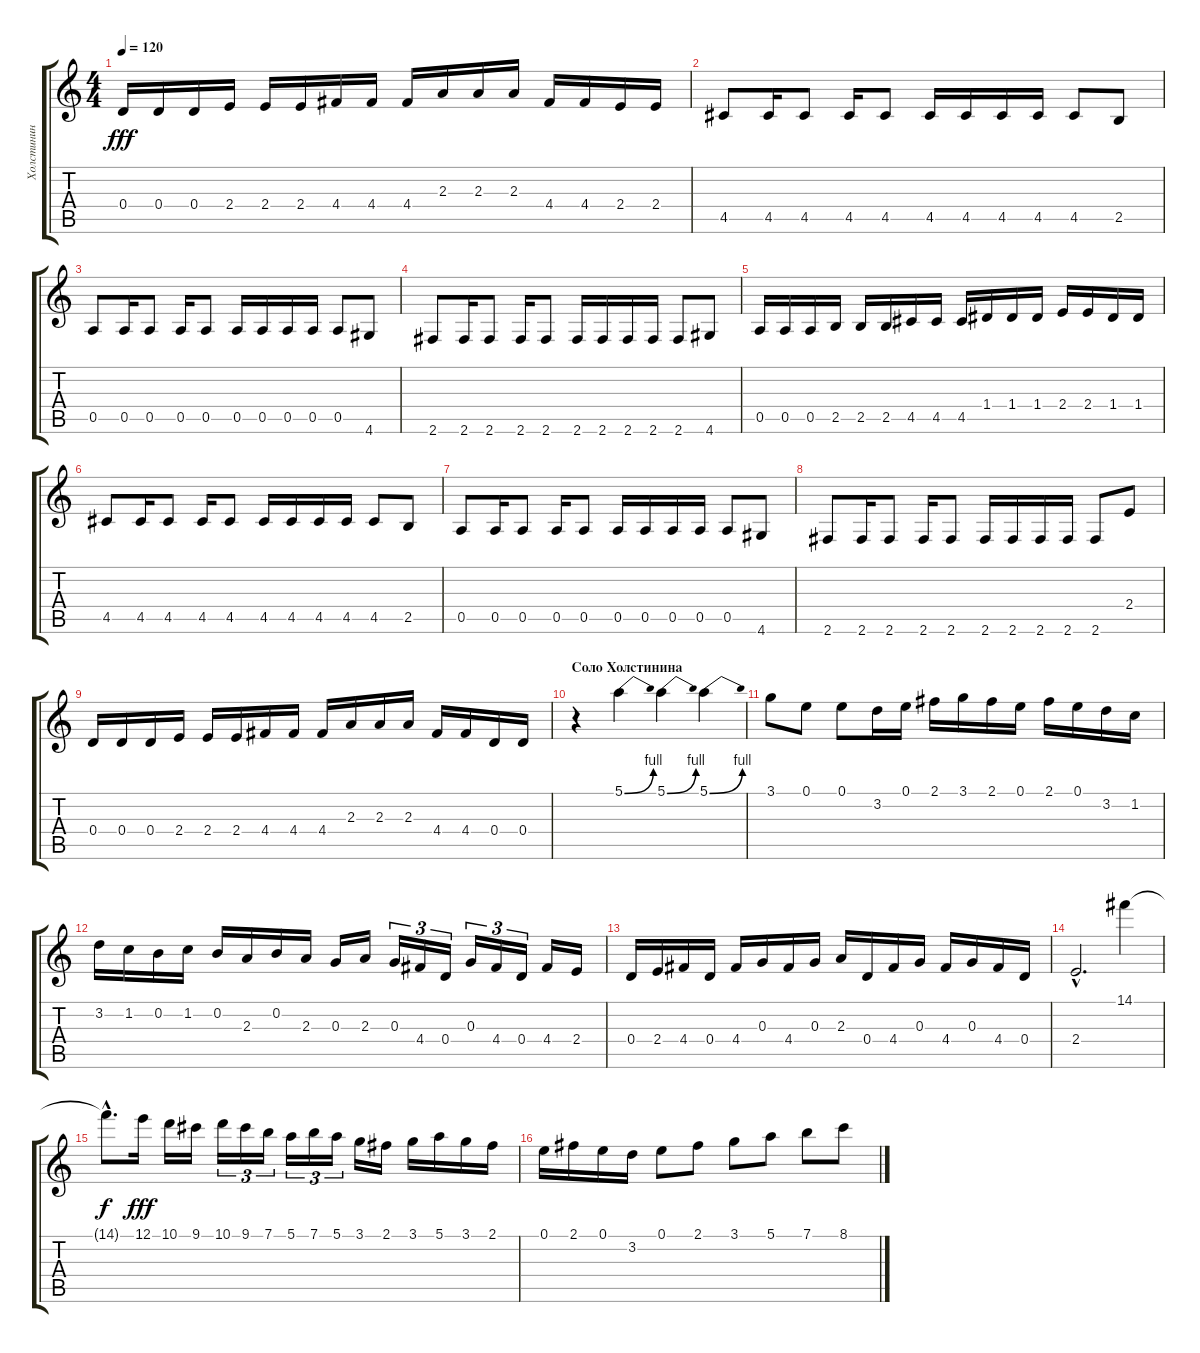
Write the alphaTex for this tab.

\track ("Холстинин" "Холстинин") {instrument overdrivenguitar}
\staff {score tabs}
\tuning (E4 B3 G3 D3 A2 E2) {hide}
\ts (4 4)
\tempo 120
\clef g2
\ks c
0.4.16{dy fff} 0.4.16 0.4.16 2.4.16 2.4.16 2.4.16 4.4.16 4.4.16 4.4.16 2.3.16 2.3.16 2.3.16 4.4.16 4.4.16 2.4.16 2.4.16 |
4.5.8 4.5.16 4.5.8 4.5.16 4.5.8 4.5.16 4.5.16 4.5.16 4.5.16 4.5.8 2.5.8 |
0.5.8 0.5.16 0.5.8 0.5.16 0.5.8 0.5.16 0.5.16 0.5.16 0.5.16 0.5.8 4.6.8 |
2.6.8 2.6.16 2.6.8 2.6.16 2.6.8 2.6.16 2.6.16 2.6.16 2.6.16 2.6.8 4.6.8 |
0.5.16 0.5.16 0.5.16 2.5.16 2.5.16 2.5.16 4.5.16 4.5.16 4.5.16 1.4.16 1.4.16 1.4.16 2.4.16 2.4.16 1.4.16 1.4.16 |
4.5.8 4.5.16 4.5.8 4.5.16 4.5.8 4.5.16 4.5.16 4.5.16 4.5.16 4.5.8 2.5.8 |
0.5.8 0.5.16 0.5.8 0.5.16 0.5.8 0.5.16 0.5.16 0.5.16 0.5.16 0.5.8 4.6.8 |
2.6.8 2.6.16 2.6.8 2.6.16 2.6.8 2.6.16 2.6.16 2.6.16 2.6.16 2.6.8 2.4.8 |
0.4.16 0.4.16 0.4.16 2.4.16 2.4.16 2.4.16 4.4.16 4.4.16 4.4.16 2.3.16 2.3.16 2.3.16 4.4.16 4.4.16 0.4.16 0.4.16 |
\section ("" "Соло Холстинина")
r.4 5.1{be (bend 0 0 60 4)}.4 5.1{be (bend 0 0 60 4)}.4 5.1{be (bend 0 0 60 4)}.4 |
3.1.8 0.1.8 0.1.8 3.2.16 0.1.16 2.1.16 3.1.16 2.1.16 0.1.16 2.1.16 0.1.16 3.2.16 1.2.16 |
3.2.16 1.2.16 0.2.16 1.2.16 0.2.16 2.3.16 0.2.16 2.3.16 0.3.16 2.3.16 0.3.16{tu (3 2)} 4.4.16{tu (3 2)} 0.4.16{tu (3 2)} 0.3.16{tu (3 2)} 4.4.16{tu (3 2)} 0.4.16{tu (3 2)} 4.4.16 2.4.16 |
0.4.16 2.4.16 4.4.16 0.4.16 4.4.16 0.3.16 4.4.16 0.3.16 2.3.16 0.4.16 4.4.16 0.3.16 4.4.16 0.3.16 4.4.16 0.4.16 |
2.4{hac}.2{d} 14.1.4 |
14.1{hac t}.8{d dy f} 12.1.16{dy fff} 10.1.16 9.1.16 10.1.16{tu (3 2)} 9.1.16{tu (3 2)} 7.1.16{tu (3 2)} 5.1.16{tu (3 2)} 7.1.16{tu (3 2)} 5.1.16{tu (3 2)} 3.1.16 2.1.16 3.1.16 5.1.16 3.1.16 2.1.16 |
0.1.16 2.1.16 0.1.16 3.2.16 0.1.8 2.1.8 3.1.8 5.1.8 7.1.8 8.1.8
